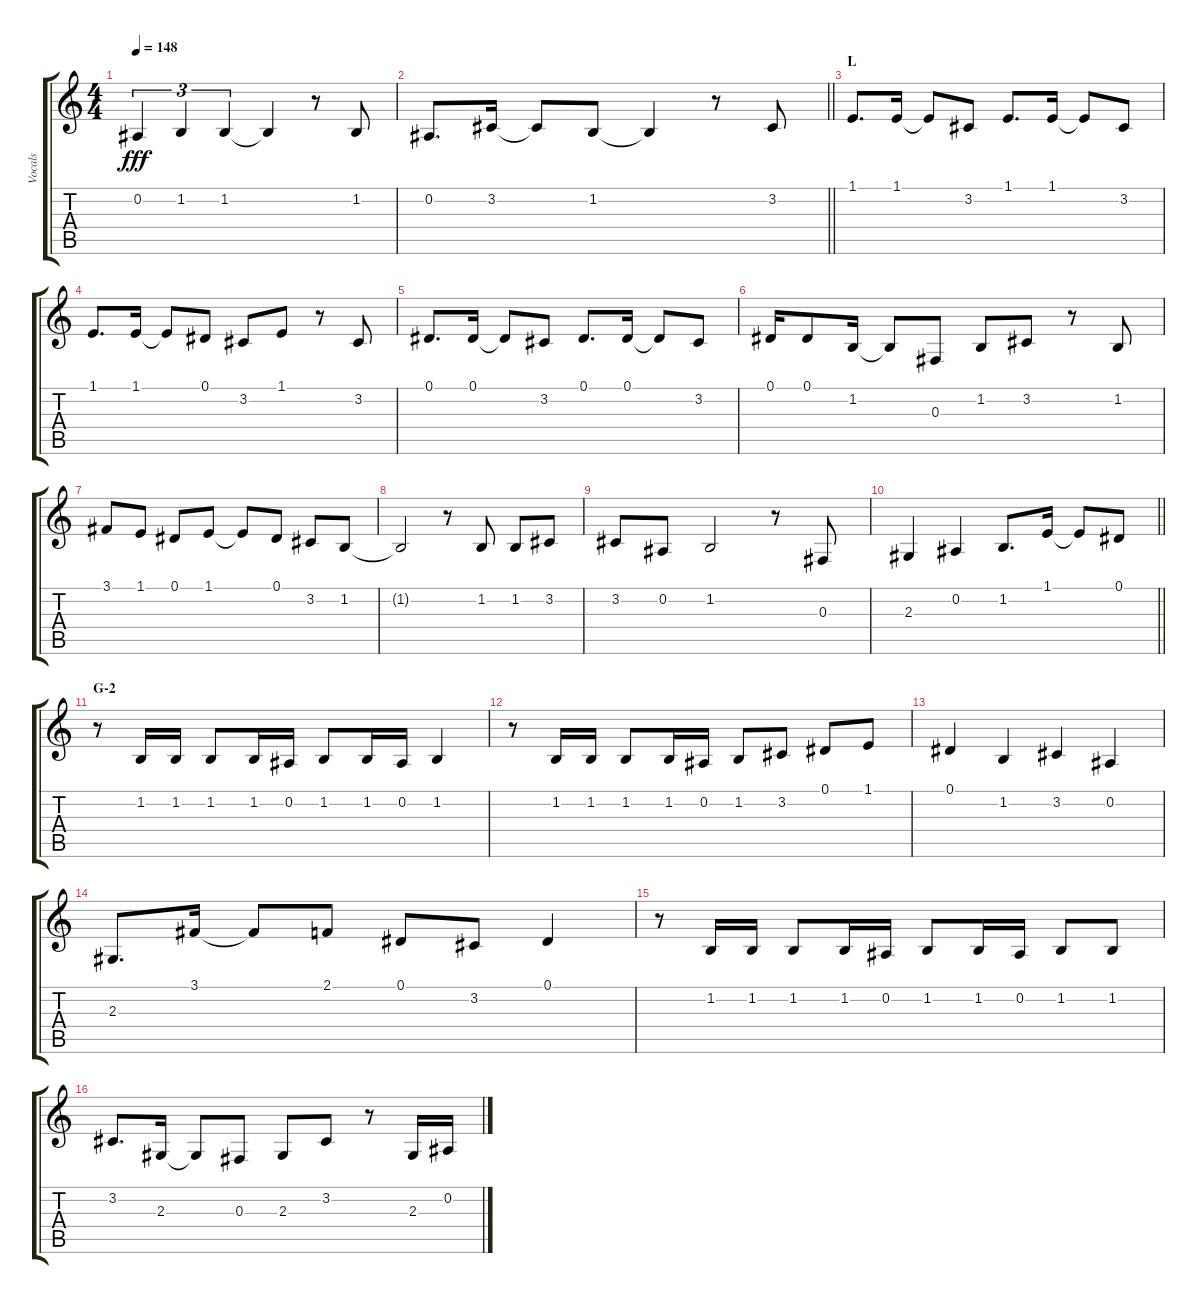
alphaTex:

\track ("Vocals" "Vocals") {instrument voiceoohs}
\staff {score tabs}
\tuning (Eb4 Bb3 Gb3 Db3 Ab2 Eb2) {hide}
\ts (4 4)
\tempo 148
\clef g2
\ks c
0.2.4{tu (3 2) dy fff} 1.2.4{tu (3 2)} 1.2.4{tu (3 2)} 1.2{t}.4 r.8 1.2.8 |
\barLineRight lightlight
0.2.8{d} 3.2.16 3.2{t}.8 1.2.8 1.2{t}.4 r.8 3.2.8 |
\section ("" "L")
1.1.8{d} 1.1.16 1.1{t}.8 3.2.8 1.1.8{d} 1.1.16 1.1{t}.8 3.2.8 |
1.1.8{d} 1.1.16 1.1{t}.8 0.1.8 3.2.8 1.1.8 r.8 3.2.8 |
0.1.8{d} 0.1.16 0.1{t}.8 3.2.8 0.1.8{d} 0.1.16 0.1{t}.8 3.2.8 |
0.1.16 0.1.8 1.2.16 1.2{t}.8 0.3.8 1.2.8 3.2.8 r.8 1.2.8 |
3.1.8 1.1.8 0.1.8 1.1.8 1.1{t}.8 0.1.8 3.2.8 1.2.8 |
1.2{t}.2 r.8 1.2.8 1.2.8 3.2.8 |
3.2.8 0.2.8 1.2.2 r.8 0.3.8 |
\barLineRight lightlight
2.3.4 0.2.4 1.2.8{d} 1.1.16 1.1{t}.8 0.1.8 |
\section ("" "G-2")
r.8 1.2.16 1.2.16 1.2.8 1.2.16 0.2.16 1.2.8 1.2.16 0.2.16 1.2.4 |
r.8 1.2.16 1.2.16 1.2.8 1.2.16 0.2.16 1.2.8 3.2.8 0.1.8 1.1.8 |
0.1.4 1.2.4 3.2.4 0.2.4 |
2.3.8{d} 3.1.16 3.1{t}.8 2.1.8 0.1.8 3.2.8 0.1.4 |
r.8 1.2.16 1.2.16 1.2.8 1.2.16 0.2.16 1.2.8 1.2.16 0.2.16 1.2.8 1.2.8 |
3.2.8{d} 2.3.16 2.3{t}.8 0.3.8 2.3.8 3.2.8 r.8 2.3.16 0.2.16
